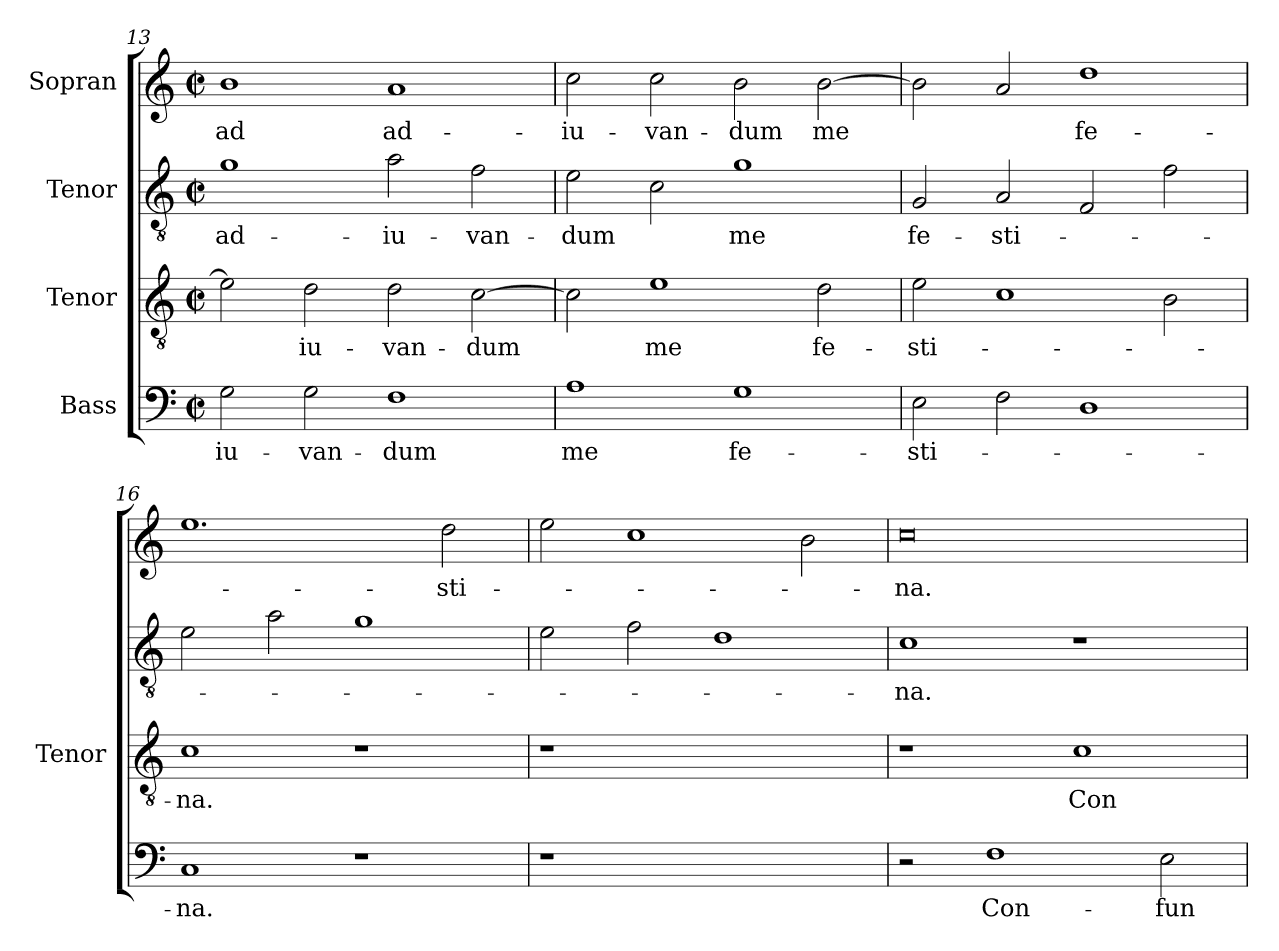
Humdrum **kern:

**kern	**text	**kern	**text	**kern	**text	**kern	**text
*part4	*part4	*part3	*part3	*part2	*part2	*part1	*part1
*staff4	*staff4	*staff3	*staff3	*staff2	*staff2	*staff1	*staff1
*I"Bass	*	*I"Tenor	*	*I"Tenor	*	*I"Sopran	*
*	*	*I'Tenor	*	*	*	*	*
*clefF4	*	*clefGv2	*	*clefGv2	*	*clefG2	*
*	*	*ITrd7c12	*	*ITrd7c12	*	*	*
*k[]	*	*k[]	*	*k[]	*	*k[]	*
*M2/2	*	*M2/2	*	*M2/2	*	*M2/2	*
*met(c|)	*	*met(c|)	*	*met(c|)	*	*met(c|)	*
=13	=13	=13	=13	=13	=13	=13	=13
!	!LO:LY:b:color=#000000	!	!	!	!	!	!
!	!	!	!	!	!LO:LY:b:color=#000000	!	!
!	!	!	!	!	!	!	!LO:LY:b:color=#000000
2Gi\	-iu-	2Ei\]	.	1Gi	ad-	1bi	ad
!	!LO:LY:b:color=#000000	!	!	!	!	!	!
!	!	!	!LO:LY:b:color=#000000	!	!	!	!
2Gi\	-van-	2Di\	-iu-	.	.	.	.
!	!LO:LY:b:color=#000000	!	!	!	!	!	!
!	!	!	!LO:LY:b:color=#000000	!	!	!	!
!	!	!	!	!	!LO:LY:b:color=#000000	!	!
!	!	!	!	!	!	!	!LO:LY:b:color=#000000
1Fi	-dum	2Di\	-van-	2Ai\	-iu-	1ai	ad-
!	!	!	!LO:LY:b:color=#000000	!	!	!	!
!	!	!	!	!	!LO:LY:b:color=#000000	!	!
.	.	[>2Ci\	-dum	2Fi\	-van-	.	.
!!LO:LB:g=z
=14	=14	=14	=14	=14	=14	=14	=14
!	!LO:LY:b:color=#000000	!	!	!	!	!	!
!	!	!	!	!	!LO:LY:b:color=#000000	!	!
!	!	!	!	!	!	!	!LO:LY:b:color=#000000
1Ai	me	2Ci\]	.	2Ei\	-dum	2cci\	-iu-
!	!	!	!LO:LY:b:color=#000000	!	!	!	!
!	!	!	!	!	!	!	!LO:LY:b:color=#000000
.	.	1Ei	me	2Ci\	.	2cci\	-van-
!	!LO:LY:b:color=#000000	!	!	!	!	!	!
!	!	!	!	!	!LO:LY:b:color=#000000	!	!
!	!	!	!	!	!	!	!LO:LY:b:color=#000000
1Gi	fe-	.	.	1Gi	me	2bi\	-dum
!	!	!	!LO:LY:b:color=#000000	!	!	!	!
!	!	!	!	!	!	!	!LO:LY:b:color=#000000
.	.	2Di\	fe-	.	.	[>2bi\	me
=15	=15	=15	=15	=15	=15	=15	=15
!	!LO:LY:b:color=#000000	!	!	!	!	!	!
!	!	!	!LO:LY:b:color=#000000	!	!	!	!
!	!	!	!	!	!LO:LY:b:color=#000000	!	!
2Ei\	-sti-	2Ei\	-sti-	2GGi/	fe-	2bi\]	.
!	!	!	!	!	!LO:LY:b:color=#000000	!	!
2Fi\	.	1Ci	.	2AAi/	-sti-	2ai/	.
!	!	!	!	!	!	!	!LO:LY:b:color=#000000
1Di	.	.	.	2FFi/	.	1ddi	fe-
.	.	2BBi\	.	2Fi\	.	.	.
=16	=16	=16	=16	=16	=16	=16	=16
!	!LO:LY:b:color=#000000	!	!	!	!	!	!
!	!	!	!LO:LY:b:color=#000000	!	!	!	!
1Ci	-na.	1Ci	-na.	2Ei\	.	1.eei	.
.	.	.	.	2Ai\	.	.	.
1r	.	1r	.	1Gi	.	.	.
!	!	!	!	!	!	!	!LO:LY:b:color=#000000
.	.	.	.	.	.	2ddi\	-sti-
=17	=17	=17	=17	=17	=17	=17	=17
!LO:N:vis=1	!	!LO:N:vis=1	!	!	!	!	!
1r	.	1r	.	2Ei\	.	2eei\	.
.	.	.	.	2Fi\	.	1cci	.
1ryy	.	1ryy	.	1Di	.	.	.
.	.	.	.	.	.	2bi\	.
=18	=18	=18	=18	=18	=18	=18	=18
!	!	!	!	!	!LO:LY:b:color=#000000	!	!
!	!	!	!	!	!	!	!LO:LY:b:color=#000000
2r	.	1r	.	1Ci	-na.	0cci	-na.
!	!LO:LY:b:color=#000000	!	!	!	!	!	!
1Fi	Con-	.	.	.	.	.	.
!	!	!	!LO:LY:b:color=#000000	!	!	!	!
.	.	1Ci	Con-	1r	.	.	.
!	!LO:LY:b:color=#000000	!	!	!	!	!	!
2Ei\	-fun-	.	.	.	.	.	.
=	=	=	=	=	=	=	=
*-	*-	*-	*-	*-	*-	*-	*-
